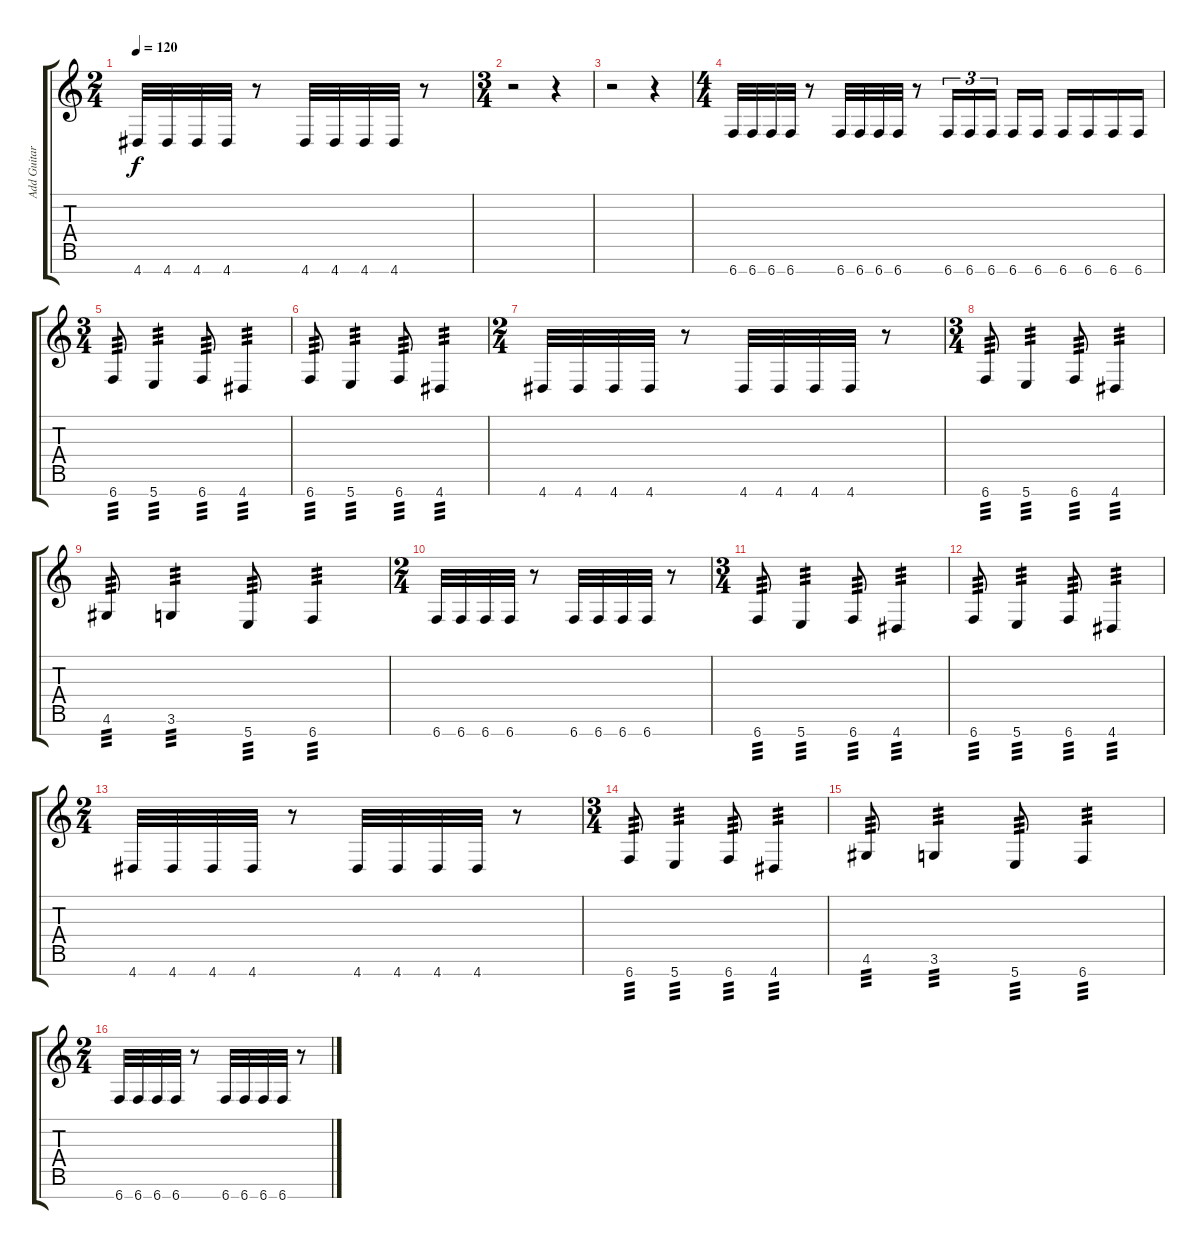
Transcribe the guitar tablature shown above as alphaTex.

\track ("Add Guitar" "Add Guitar") {instrument distortionguitar}
\staff {score tabs}
\tuning (E4 B3 G3 D3 A2 E2 B1) {hide}
\ts (2 4)
\tempo 120
\clef g2
\ks c
4.7.32{dy f} 4.7.32 4.7.32 4.7.32 r.8 4.7.32 4.7.32 4.7.32 4.7.32 r.8 |
\ts (3 4)
r.2 r.4 |
r.2 r.4 |
\ts (4 4)
6.7.32 6.7.32 6.7.32 6.7.32 r.8 6.7.32 6.7.32 6.7.32 6.7.32 r.8 6.7.16{tu (3 2)} 6.7.16{tu (3 2)} 6.7.16{tu (3 2) beam splitsecondary} 6.7.16 6.7.16 6.7.16 6.7.16 6.7.16 6.7.16 |
\ts (3 4)
6.7.8{tp 3} 5.7.4{tp 3} 6.7.8{tp 3} 4.7.4{tp 3} |
6.7.8{tp 3} 5.7.4{tp 3} 6.7.8{tp 3} 4.7.4{tp 3} |
\ts (2 4)
4.7.32 4.7.32 4.7.32 4.7.32 r.8 4.7.32 4.7.32 4.7.32 4.7.32 r.8 |
\ts (3 4)
6.7.8{tp 3} 5.7.4{tp 3} 6.7.8{tp 3} 4.7.4{tp 3} |
4.6.8{tp 3} 3.6.4{tp 3} 5.7.8{tp 3} 6.7.4{tp 3} |
\ts (2 4)
6.7.32 6.7.32 6.7.32 6.7.32 r.8 6.7.32 6.7.32 6.7.32 6.7.32 r.8 |
\ts (3 4)
6.7.8{tp 3} 5.7.4{tp 3} 6.7.8{tp 3} 4.7.4{tp 3} |
6.7.8{tp 3} 5.7.4{tp 3} 6.7.8{tp 3} 4.7.4{tp 3} |
\ts (2 4)
4.7.32 4.7.32 4.7.32 4.7.32 r.8 4.7.32 4.7.32 4.7.32 4.7.32 r.8 |
\ts (3 4)
6.7.8{tp 3} 5.7.4{tp 3} 6.7.8{tp 3} 4.7.4{tp 3} |
4.6.8{tp 3} 3.6.4{tp 3} 5.7.8{tp 3} 6.7.4{tp 3} |
\ts (2 4)
6.7.32 6.7.32 6.7.32 6.7.32 r.8 6.7.32 6.7.32 6.7.32 6.7.32 r.8
